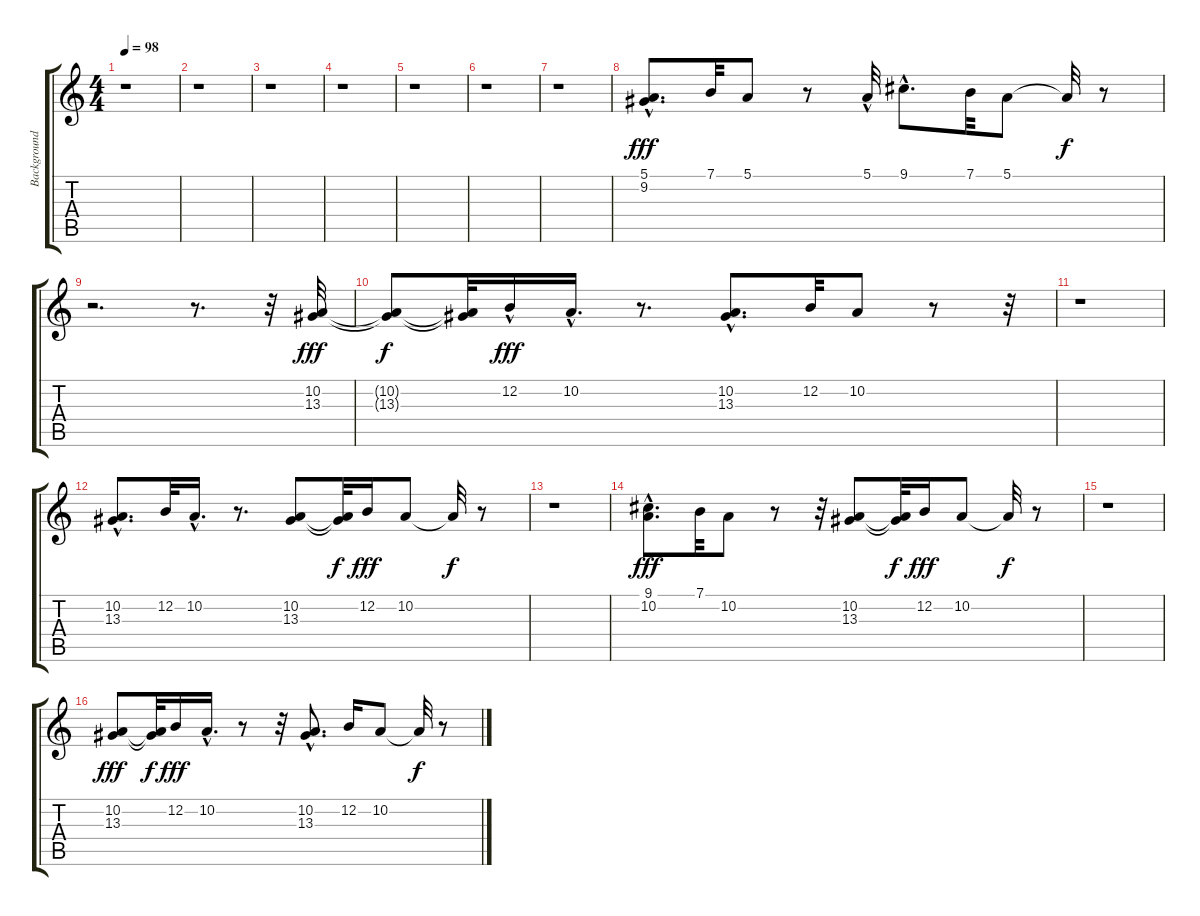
\track ("Background Vocals" "Background") {instrument synthvoice}
\staff {score tabs}
\tuning (E4 B3 G3 D3 A2 E2) {hide}
\ts (4 4)
\tempo 98
\clef g2
\ks c
r.1{dy fff} |
r.1 |
r.1 |
r.1 |
r.1 |
r.1 |
r.1 |
(5.1{hac} 9.2{hac}).8{d} 7.1.32 5.1.8 r.8 5.1{hac}.32 9.1{hac}.8{d} 7.1.32 5.1.8 5.1{t}.32{dy f} r.8 |
r.2{d} r.8{d} r.32 (10.2 13.3).32{dy fff} |
(10.2{t} 13.3{t}).8{dy f} (10.2{t} 13.3{t}).32 12.2{hac}.16{dy fff} 10.2{hac}.16{d} r.8{d} (10.2 13.3{hac}).8{d} 12.2.32 10.2.8 r.8 r.32 |
r.1 |
(10.2{hac} 13.3{hac}).8{d} 12.2.32 10.2{hac}.16{d} r.8{d} (10.2 13.3).8 (10.2{t} 13.3{t}).32{dy f} 12.2.16{dy fff} 10.2.8 10.2{t}.32{dy f} r.8 |
r.1 |
(9.1{hac} 10.2{hac}).8{d dy fff} 7.1.32 10.2.8 r.8 r.32 (10.2 13.3).8 (10.2{t} 13.3{t}).32{dy f} 12.2.16{dy fff} 10.2.8 10.2{t}.32{dy f} r.8 |
r.1 |
(10.2 13.3).8{dy fff} (10.2{t} 13.3{t}).32{dy f} 12.2.16{dy fff} 10.2{hac}.16{d} r.8 r.32 (10.2{hac} 13.3{hac}).8{d} 12.2.16 10.2.8 10.2{t}.32{dy f} r.8
